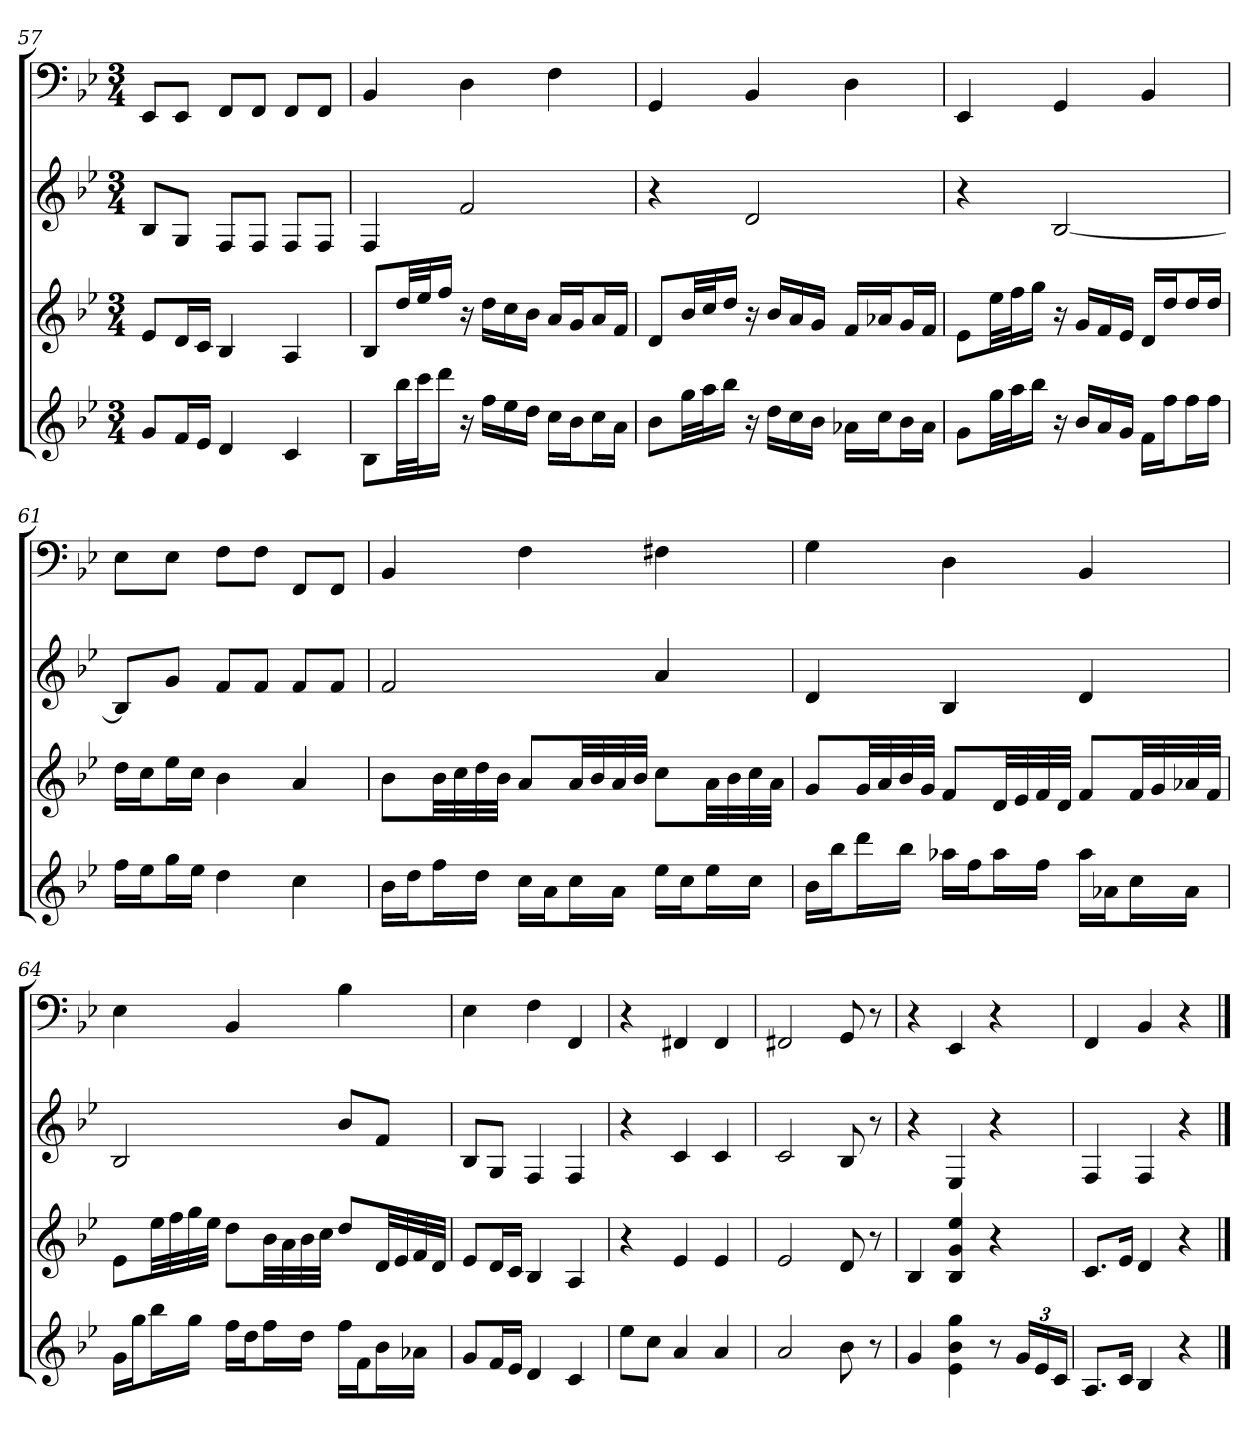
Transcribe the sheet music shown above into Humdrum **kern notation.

**kern	**kern	**kern	**kern
*part4	*part3	*part2	*part1
*staff4	*staff3	*staff2	*staff1
*k[b-e-]	*k[b-e-]	*k[b-e-]	*k[b-e-]
*B-:	*B-:	*B-:	*B-:
*M3/4	*M3/4	*M3/4	*M3/4
=57	=57	=57	=57
8gL	8e-L	8B-L	8EE-L
16fL	16dL	8GJ	8EE-J
16e-JJ	16cJJ	.	.
4d	4B-	8FL	8FFL
.	.	8FJ	8FFJ
4c	4A	8FL	8FFL
.	.	8FJ	8FFJ
=58	=58	=58	=58
8B-L	8B-L	4F	4BB-
32bb-LL	32ddLL	.	.
32cccJ	32ee-J	.	.
16dddJJ	16ffJJ	.	.
16r	16r	2f	4D
16ffLL	16ddLL	.	.
16ee-	16cc	.	.
16ddJJ	16b-JJ	.	.
16ccLL	16aLL	.	4F
16b-J	16gJ	.	.
16ccL	16aL	.	.
16aJJ	16fJJ	.	.
=59	=59	=59	=59
8b-L	8dL	4r	4GG
32ggLL	32b-LL	.	.
32aaJ	32ccJ	.	.
16bb-JJ	16ddJJ	.	.
16r	16r	2d	4BB-
16ddLL	16b-LL	.	.
16cc	16a	.	.
16b-JJ	16gJJ	.	.
16a-XLL	16fLL	.	4D
16ccJ	16a-XJ	.	.
16b-L	16gL	.	.
16a-JJ	16fJJ	.	.
=60	=60	=60	=60
8gL	8e-L	4r	4EE-
32ggLL	32ee-LL	.	.
32aaJ	32ffJ	.	.
16bb-JJ	16ggJJ	.	.
16r	16r	[2B-	4GG
16b-LL	16gLL	.	.
16a	16f	.	.
16gJJ	16e-JJ	.	.
16fLL	16dLL	.	4BB-
16ffJ	16ddJ	.	.
16ffL	16ddL	.	.
16ffJJ	16ddJJ	.	.
=61	=61	=61	=61
16ffLL	16ddLL	8B-L]	8E-L
16ee-J	16ccJ	.	.
16ggL	16ee-L	8gJ	8E-J
16ee-JJ	16ccJJ	.	.
4dd	4b-	8fL	8FL
.	.	8fJ	8FJ
4cc	4a	8fL	8FFL
.	.	8fJ	8FFJ
=62	=62	=62	=62
16b-LL	8b-L	2f	4BB-
16ddJ	.	.	.
16ffL	32b-LL	.	.
.	32cc	.	.
16ddJJ	32dd	.	.
.	32b-JJJ	.	.
16ccLL	8aL	.	4F
16aJ	.	.	.
16ccL	32aLL	.	.
.	32b-	.	.
16aJJ	32a	.	.
.	32b-JJJ	.	.
16ee-LL	8ccL	4a	4F#X
16ccJ	.	.	.
16ee-L	32aLL	.	.
.	32b-	.	.
16ccJJ	32cc	.	.
.	32aJJJ	.	.
=63	=63	=63	=63
16b-LL	8gL	4d	4G
16bb-J	.	.	.
16dddL	32gLL	.	.
.	32a	.	.
16bb-JJ	32b-	.	.
.	32gJJJ	.	.
16aa-XLL	8fL	4B-	4D
16ffJ	.	.	.
16aa-L	32dLL	.	.
.	32e-	.	.
16ffJJ	32f	.	.
.	32dJJJ	.	.
16aa-LL	8fL	4d	4BB-
16a-XJ	.	.	.
16ccL	32fLL	.	.
.	32g	.	.
16a-JJ	32a-X	.	.
.	32fJJJ	.	.
=64	=64	=64	=64
16gLL	8e-L	2B-	4E-
16ggJ	.	.	.
16bb-L	32ee-LL	.	.
.	32ff	.	.
16ggJJ	32gg	.	.
.	32ee-JJJ	.	.
16ffLL	8ddL	.	4BB-
16ddJ	.	.	.
16ffL	32b-LL	.	.
.	32a	.	.
16ddJJ	32b-	.	.
.	32ccJJJ	.	.
16ffLL	8ddL	8b-L	4B-
16fJ	.	.	.
16b-L	32dLL	8fJ	.
.	32e-	.	.
16a-XJJ	32f	.	.
.	32dJJJ	.	.
=65	=65	=65	=65
8gL	8e-L	8B-L	4E-
16fL	16dL	8GJ	.
16e-JJ	16cJJ	.	.
4d	4B-	4F	4F
4c	4A	4F	4FF
=66	=66	=66	=66
8ee-L	4r	4r	4r
8ccJ	.	.	.
4a	4e-	4c	4FF#X
4a	4e-	4c	4FF#
=67	=67	=67	=67
2a	2e-	2c	2FF#X
8b-	8d	8B-	8GG
8r	8r	8r	8r
=68	=68	=68	=68
4g	4B-	4r	4r
4e- 4b- 4gg	4B- 4g 4ee-	4E-	4EE-
8r	4r	4r	4r
24gLL	.	.	.
24e-	.	.	.
24cJJ	.	.	.
=69	=69	=69	=69
8.AL	8.cL	4F	4FF
16cJk	16e-Jk	.	.
4B-	4d	4F	4BB-
4r	4r	4r	4r
==	==	==	==
*-	*-	*-	*-
